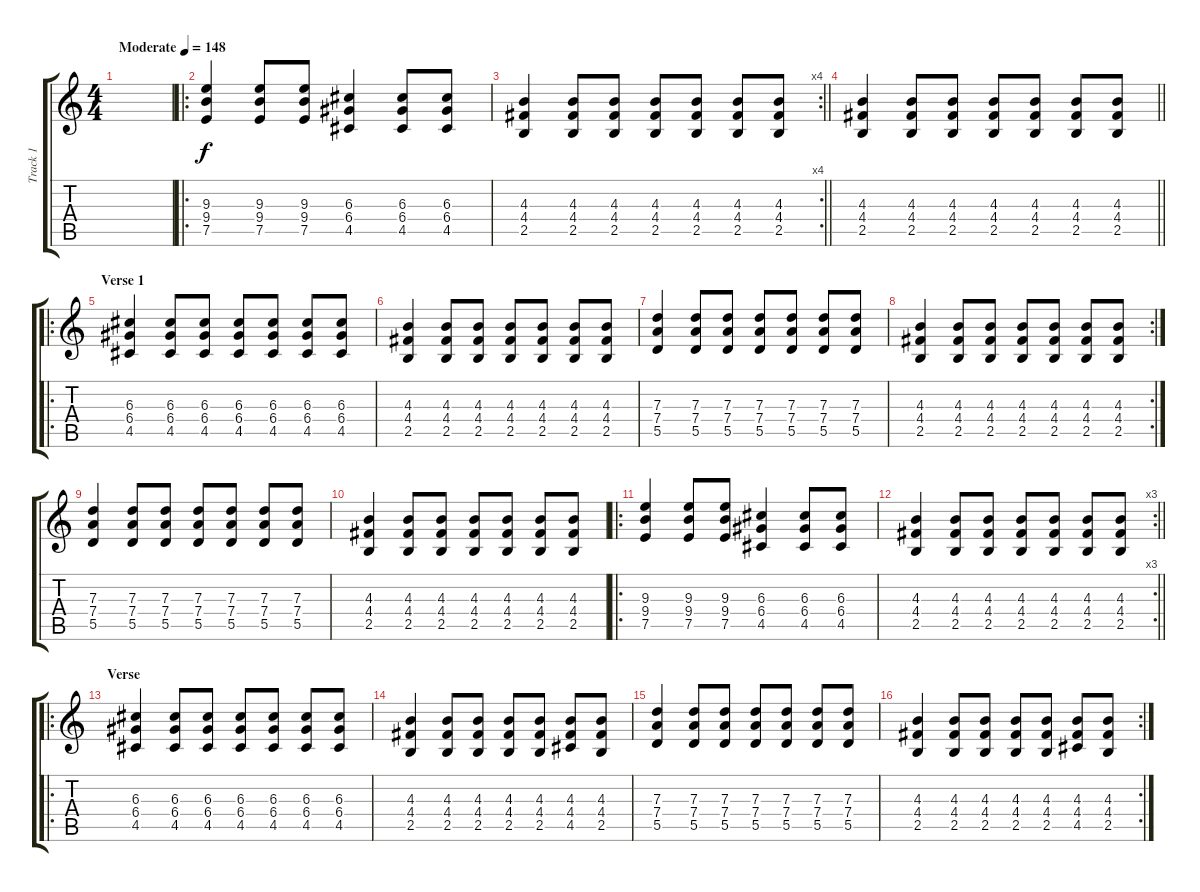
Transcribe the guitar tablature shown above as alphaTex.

\track ("Track 1" "Track 1") {instrument distortionguitar}
\staff {score tabs}
\tuning (E4 B3 G3 D3 A2 E2) {hide}
\ts (4 4)
\tempo (148 "Moderate")
\clef g2
\ks c
|
\ro
(9.3 9.4 7.5).4 (9.3 9.4 7.5).8 (9.3 9.4 7.5).8 (6.3 6.4 4.5).4 (6.3 6.4 4.5).8 (6.3 6.4 4.5).8 |
\rc 4
\barLineRight lightlight
(4.3 4.4 2.5).4 (4.3 4.4 2.5).8 (4.3 4.4 2.5).8 (4.3 4.4 2.5).8 (4.3 4.4 2.5).8 (4.3 4.4 2.5).8 (4.3 4.4 2.5).8 |
\section ("" "")
\barLineRight lightlight
(4.3 4.4 2.5).4 (4.3 4.4 2.5).8 (4.3 4.4 2.5).8 (4.3 4.4 2.5).8 (4.3 4.4 2.5).8 (4.3 4.4 2.5).8 (4.3 4.4 2.5).8 |
\ro
\section ("" "Verse 1")
(6.3 6.4 4.5).4 (6.3 6.4 4.5).8 (6.3 6.4 4.5).8 (6.3 6.4 4.5).8 (6.3 6.4 4.5).8 (6.3 6.4 4.5).8 (6.3 6.4 4.5).8 |
(4.3 4.4 2.5).4 (4.3 4.4 2.5).8 (4.3 4.4 2.5).8 (4.3 4.4 2.5).8 (4.3 4.4 2.5).8 (4.3 4.4 2.5).8 (4.3 4.4 2.5).8 |
(7.3 7.4 5.5).4 (7.3 7.4 5.5).8 (7.3 7.4 5.5).8 (7.3 7.4 5.5).8 (7.3 7.4 5.5).8 (7.3 7.4 5.5).8 (7.3 7.4 5.5).8 |
\rc 2
(4.3 4.4 2.5).4 (4.3 4.4 2.5).8 (4.3 4.4 2.5).8 (4.3 4.4 2.5).8 (4.3 4.4 2.5).8 (4.3 4.4 2.5).8 (4.3 4.4 2.5).8 |
(7.3 7.4 5.5).4 (7.3 7.4 5.5).8 (7.3 7.4 5.5).8 (7.3 7.4 5.5).8 (7.3 7.4 5.5).8 (7.3 7.4 5.5).8 (7.3 7.4 5.5).8 |
(4.3 4.4 2.5).4 (4.3 4.4 2.5).8 (4.3 4.4 2.5).8 (4.3 4.4 2.5).8 (4.3 4.4 2.5).8 (4.3 4.4 2.5).8 (4.3 4.4 2.5).8 |
\ro
(9.3 9.4 7.5).4 (9.3 9.4 7.5).8 (9.3 9.4 7.5).8 (6.3 6.4 4.5).4 (6.3 6.4 4.5).8 (6.3 6.4 4.5).8 |
\rc 3
\barLineRight lightlight
(4.3 4.4 2.5).4 (4.3 4.4 2.5).8 (4.3 4.4 2.5).8 (4.3 4.4 2.5).8 (4.3 4.4 2.5).8 (4.3 4.4 2.5).8 (4.3 4.4 2.5).8 |
\ro
\section ("" "Verse")
(6.3 6.4 4.5).4 (6.3 6.4 4.5).8 (6.3 6.4 4.5).8 (6.3 6.4 4.5).8 (6.3 6.4 4.5).8 (6.3 6.4 4.5).8 (6.3 6.4 4.5).8 |
(4.3 4.4 2.5).4 (4.3 4.4 2.5).8 (4.3 4.4 2.5).8 (4.3 4.4 2.5).8 (4.3 4.4 2.5).8 (4.3 4.4 4.5).8 (4.3 4.4 2.5).8 |
(7.3 7.4 5.5).4 (7.3 7.4 5.5).8 (7.3 7.4 5.5).8 (7.3 7.4 5.5).8 (7.3 7.4 5.5).8 (7.3 7.4 5.5).8 (7.3 7.4 5.5).8 |
\rc 2
(4.3 4.4 2.5).4 (4.3 4.4 2.5).8 (4.3 4.4 2.5).8 (4.3 4.4 2.5).8 (4.3 4.4 2.5).8 (4.3 4.4 4.5).8 (4.3 4.4 2.5).8
